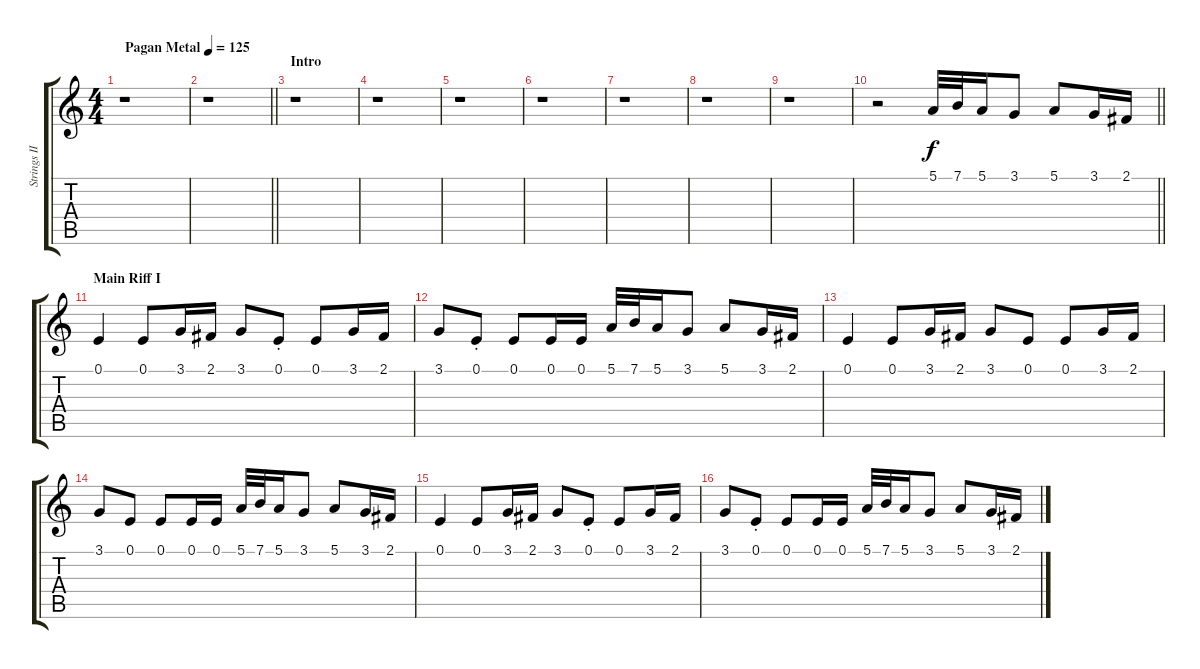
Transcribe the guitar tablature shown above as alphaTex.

\track ("Strings II" "Strings II") {instrument stringensemble2}
\staff {score tabs}
\tuning (E4 B3 G3 D3 A2 E2) {hide}
\ts (4 4)
\tempo (125 "Pagan Metal")
\clef g2
\ks c
r.1{dy f instrument stringensemble2} |
\barLineRight lightlight
r.1 |
\section ("" "Intro")
r.1 |
r.1 |
r.1 |
r.1 |
r.1 |
r.1 |
r.1 |
\barLineRight lightlight
r.2 5.1.32{volume 10 balance 9 instrument stringensemble2} 7.1.32 5.1.16 3.1.8 5.1.8 3.1.16 2.1.16 |
\section ("" "Main Riff I")
0.1.4{volume 10 balance 9 instrument stringensemble2} 0.1.8 3.1.16 2.1.16 3.1.8 0.1{st}.8 0.1.8 3.1.16 2.1.16 |
3.1.8 0.1{st}.8 0.1.8 0.1.16 0.1.16 5.1.32 7.1.32 5.1.16 3.1.8 5.1.8 3.1.16 2.1.16 |
0.1.4 0.1.8 3.1.16 2.1.16 3.1.8 0.1.8 0.1.8 3.1.16 2.1.16 |
3.1.8 0.1.8 0.1.8 0.1.16 0.1.16 5.1.32 7.1.32 5.1.16 3.1.8 5.1.8 3.1.16 2.1.16 |
0.1.4 0.1.8 3.1.16 2.1.16 3.1.8 0.1{st}.8 0.1.8 3.1.16 2.1.16 |
3.1.8 0.1{st}.8 0.1.8 0.1.16 0.1.16 5.1.32 7.1.32 5.1.16 3.1.8 5.1.8 3.1.16 2.1.16
